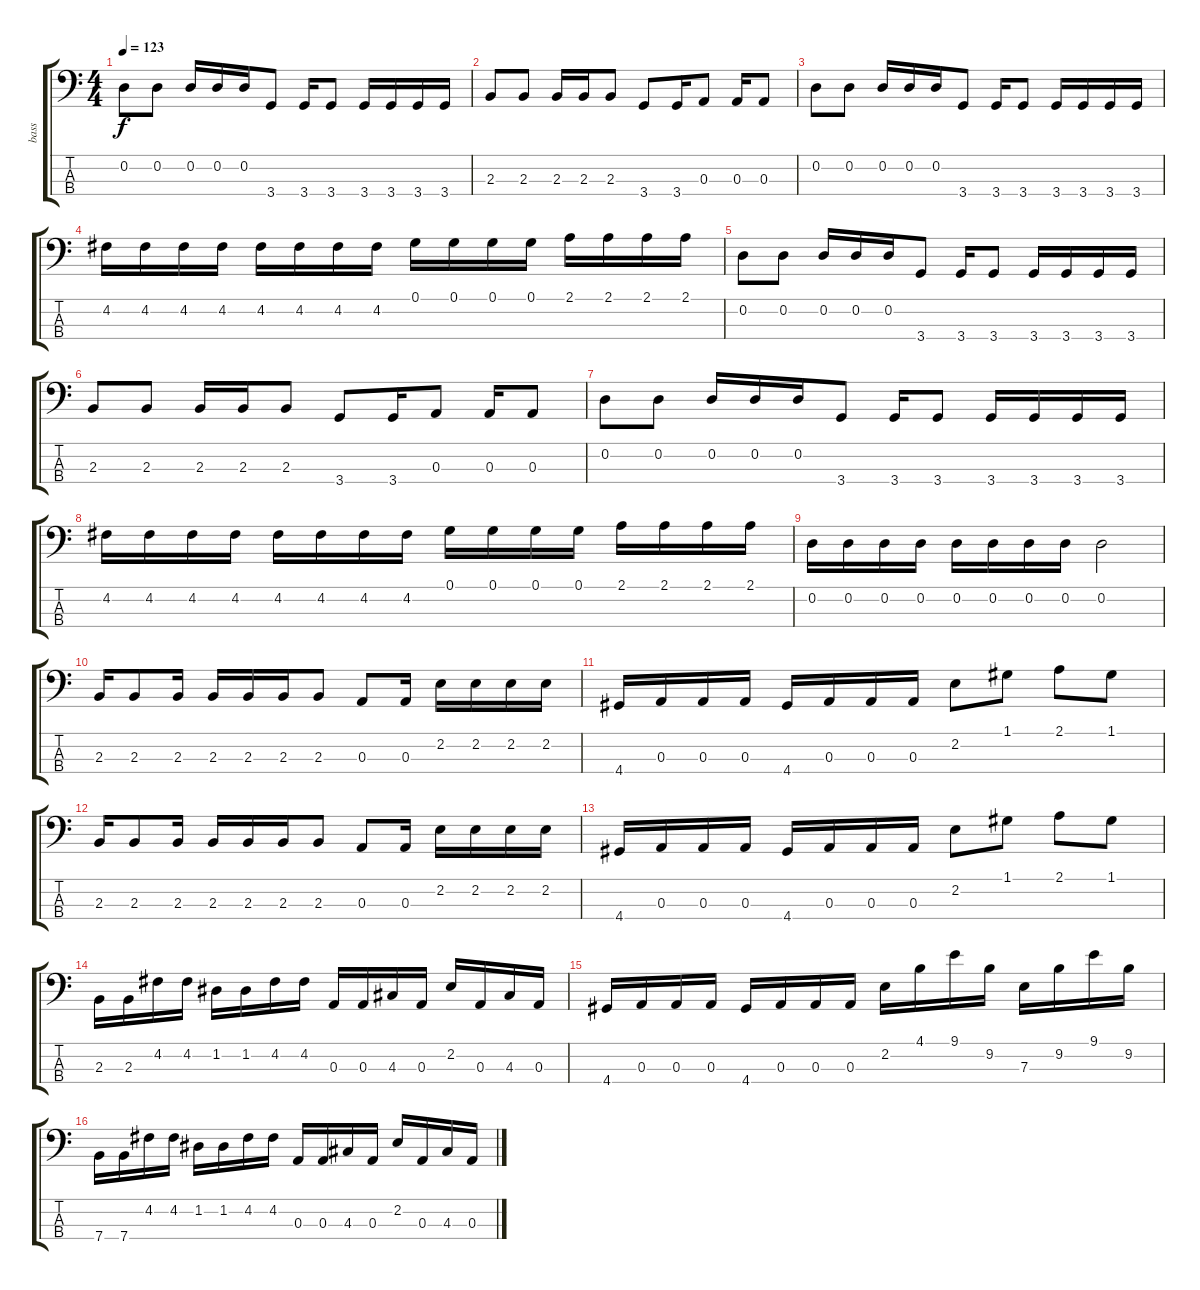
\track ("bass" "bass") {instrument electricbassfinger}
\staff {score tabs}
\tuning (G2 D2 A1 E1) {hide}
\ts (4 4)
\tempo 123
\clef f4
\ks c
0.2.8{dy f} 0.2.8 0.2.16 0.2.16 0.2.16 3.4.8 3.4.16 3.4.8 3.4.16 3.4.16 3.4.16 3.4.16 |
2.3.8 2.3.8 2.3.16 2.3.16 2.3.8 3.4.8 3.4.16 0.3.8 0.3.16 0.3.8 |
0.2.8 0.2.8 0.2.16 0.2.16 0.2.16 3.4.8 3.4.16 3.4.8 3.4.16 3.4.16 3.4.16 3.4.16 |
4.2.16 4.2.16 4.2.16 4.2.16 4.2.16 4.2.16 4.2.16 4.2.16 0.1.16 0.1.16 0.1.16 0.1.16 2.1.16 2.1.16 2.1.16 2.1.16 |
0.2.8 0.2.8 0.2.16 0.2.16 0.2.16 3.4.8 3.4.16 3.4.8 3.4.16 3.4.16 3.4.16 3.4.16 |
2.3.8 2.3.8 2.3.16 2.3.16 2.3.8 3.4.8 3.4.16 0.3.8 0.3.16 0.3.8 |
0.2.8 0.2.8 0.2.16 0.2.16 0.2.16 3.4.8 3.4.16 3.4.8 3.4.16 3.4.16 3.4.16 3.4.16 |
4.2.16 4.2.16 4.2.16 4.2.16 4.2.16 4.2.16 4.2.16 4.2.16 0.1.16 0.1.16 0.1.16 0.1.16 2.1.16 2.1.16 2.1.16 2.1.16 |
0.2.16 0.2.16 0.2.16 0.2.16 0.2.16 0.2.16 0.2.16 0.2.16 0.2.2 |
2.3.16 2.3.8 2.3.16 2.3.16 2.3.16 2.3.16 2.3.8 0.3.8 0.3.16 2.2.16 2.2.16 2.2.16 2.2.16 |
4.4.16 0.3.16 0.3.16 0.3.16 4.4.16 0.3.16 0.3.16 0.3.16 2.2.8 1.1.8 2.1.8 1.1.8 |
2.3.16 2.3.8 2.3.16 2.3.16 2.3.16 2.3.16 2.3.8 0.3.8 0.3.16 2.2.16 2.2.16 2.2.16 2.2.16 |
4.4.16 0.3.16 0.3.16 0.3.16 4.4.16 0.3.16 0.3.16 0.3.16 2.2.8 1.1.8 2.1.8 1.1.8 |
2.3.16 2.3.16 4.2.16 4.2.16 1.2.16 1.2.16 4.2.16 4.2.16 0.3.16 0.3.16 4.3.16 0.3.16 2.2.16 0.3.16 4.3.16 0.3.16 |
4.4.16 0.3.16 0.3.16 0.3.16 4.4.16 0.3.16 0.3.16 0.3.16 2.2.16 4.1.16 9.1.16 9.2.16 7.3.16 9.2.16 9.1.16 9.2.16 |
7.4.16 7.4.16 4.2.16 4.2.16 1.2.16 1.2.16 4.2.16 4.2.16 0.3.16 0.3.16 4.3.16 0.3.16 2.2.16 0.3.16 4.3.16 0.3.16
